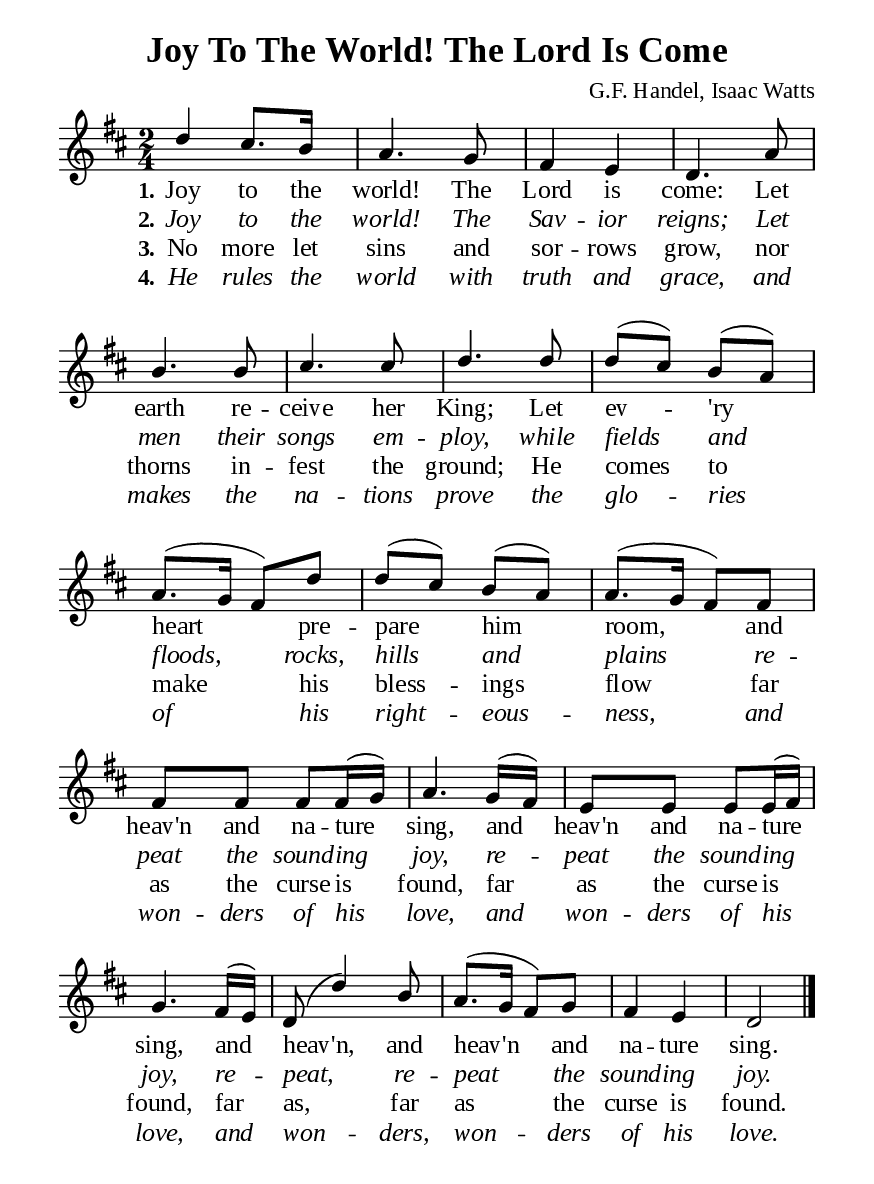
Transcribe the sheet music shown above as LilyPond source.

\version "2.18.2"

\header {
  title = "Joy To The World! The Lord Is Come"
  composer = "G.F. Handel, Isaac Watts"
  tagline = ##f
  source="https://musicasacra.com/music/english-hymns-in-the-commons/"
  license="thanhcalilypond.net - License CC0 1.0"
}

global= {
  \key d \major
  \time 2/4
  \override Score.BarNumber.break-visibility = ##(#f #f #f)
  \override Lyrics.LyricSpace.minimum-distance = #3.0
}

\paper {
  #(set-paper-size "a5")
  top-margin = 5\mm
  bottom-margin = 5\mm
  left-margin = 10\mm
  right-margin = 10\mm
  indent = #0
  #(define fonts
	 (make-pango-font-tree "Liberation Serif"
	 		       "Liberation Serif"
			       "Liberation Serif"
			       (/ 20 20)))
  system-system-spacing = #'((basic-distance . 3) (padding . 3))
  page-count = 1
}

printItalic = \with {
  \override LyricText.font-shape = #'italic
}

% Verse music
musicVerseSoprano = \relative c'' {
  d4 cis8. b16 |
  a4. g8 |
  fis4 e |
  d4. a'8 |
  b4. b8 |
  cis4. cis8 |
  d4. d8 |
  d8 (cis) b (a) |
  a8. (g16 fis8) d'8 |
  d8 (cis) b (a) |
  a8. (g16 fis8) fis |
  fis fis fis fis16 (g) |
  a4. g16 (fis) |
  e8 e e e16 (fis) |
  g4. fis16 (e) |
  d8 (d'4) b8 |
  a8. (g16 fis8) g |
  fis4 e |
  d2 \bar "|."
}

% Verse lyrics
verseOne = \lyricmode {
  \set stanza = #"1."
  Joy to the world! The Lord is come:
  Let earth re -- ceive her King;
  Let ev -- 'ry heart pre -- pare him room,
  and heav'n and na -- ture sing,
  and heav'n and na -- ture sing,
  and heav'n, and heav'n and na -- ture sing.
}

verseTwo = \lyricmode {
  \set stanza = #"2."
  Joy to the world! The Sav -- ior reigns;
  Let men their songs em -- ploy, while fields and floods,
  rocks, hills and plains re -- peat the sound -- ing joy,
  re -- peat the sound -- ing joy, re -- peat,
  re -- peat the sound -- ing joy.
}

verseThree = \lyricmode {
  \set stanza = #"3."
  No more let sins and sor -- rows grow,
  nor thorns in -- fest the ground;
  He comes to make his bless -- ings flow far as the curse is found,
  far as the curse is found, far as, far as the curse is found.
}

verseFour = \lyricmode {
  \set stanza = #"4."
  He rules the world with truth and grace,
  and makes the na -- tions prove the glo -- ries of his right -- eous -- ness,
  and won -- ders of his love,
  and won -- ders of his love, and won -- ders, won -- ders of his love.
}

% Layout
\score {
    \new ChoirStaff <<
      \new Staff <<
        \clef "treble"
        \new Voice = "sopranos" { \global \stemUp \slurUp \musicVerseSoprano }
      >>
      \new Lyrics \lyricsto sopranos \verseOne
      \new Lyrics \printItalic \lyricsto sopranos \verseTwo
      \new Lyrics \lyricsto sopranos \verseThree
      \new Lyrics \printItalic \lyricsto sopranos \verseFour
    >>
}
